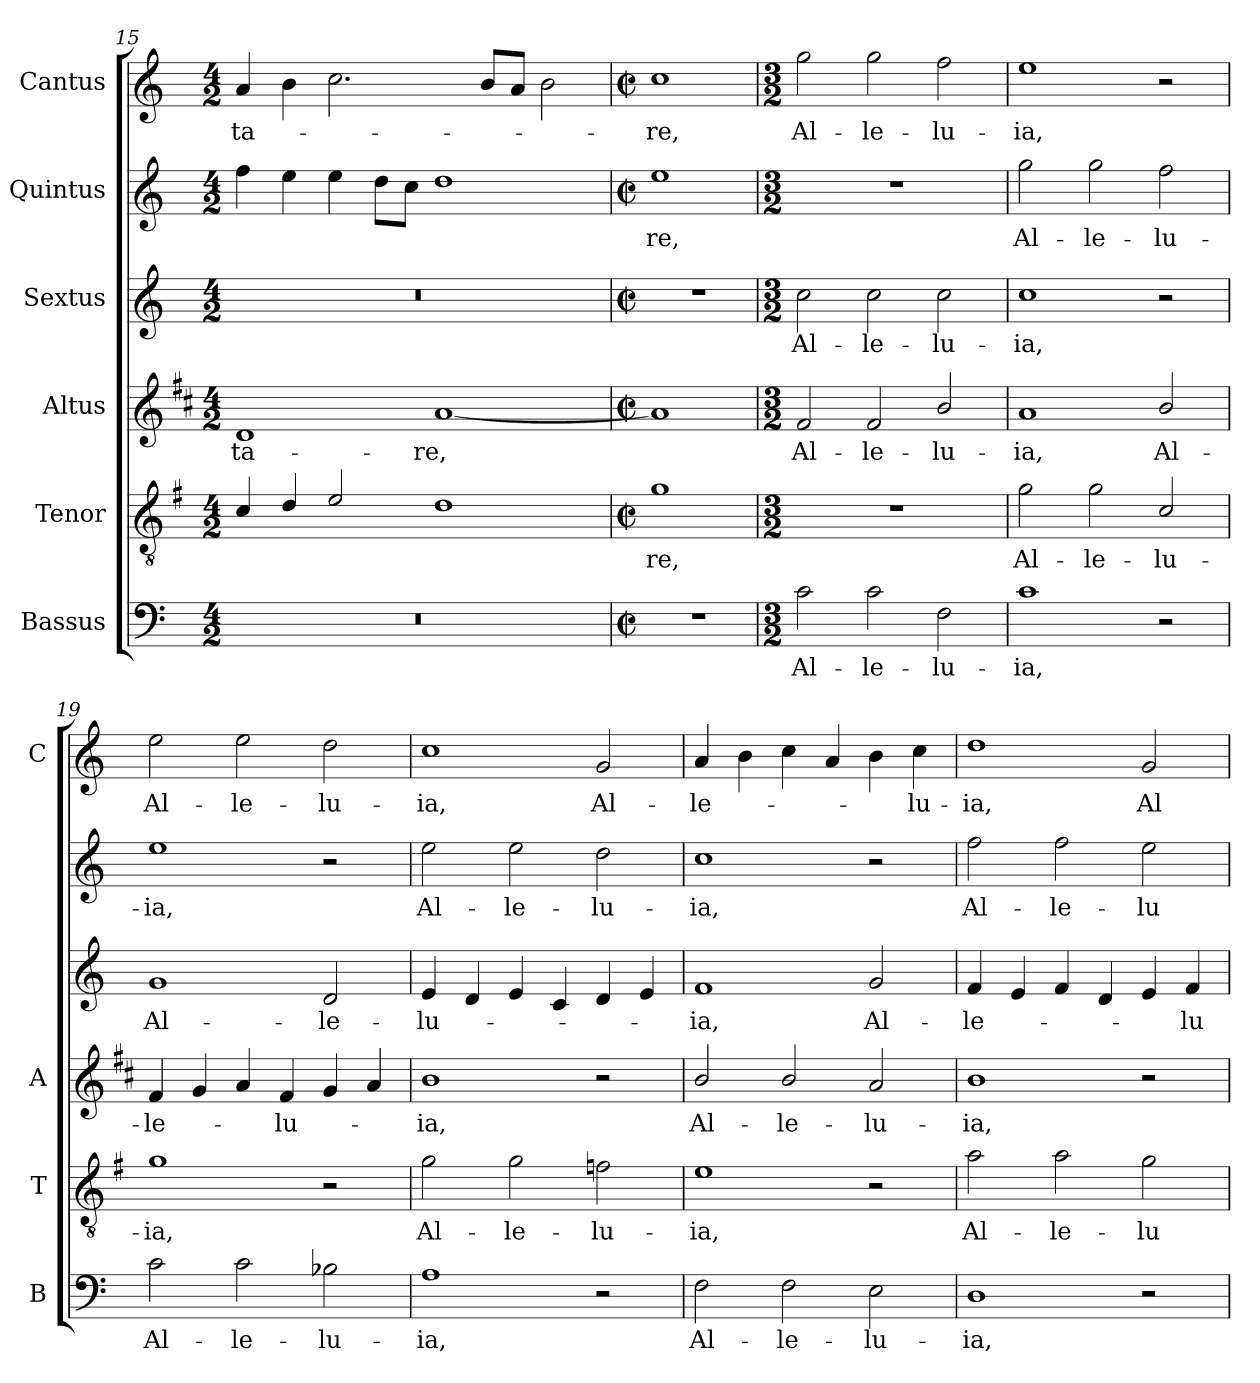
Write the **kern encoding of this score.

**kern	**text	**kern	**text	**kern	**text	**kern	**text	**kern	**text	**kern	**text
*part6	*part6	*part5	*part5	*part4	*part4	*part3	*part3	*part2	*part2	*part1	*part1
*staff6	*staff6	*staff5	*staff5	*staff4	*staff4	*staff3	*staff3	*staff2	*staff2	*staff1	*staff1
*I"Bassus	*	*I"Tenor	*	*I"Altus	*	*I"Sextus	*	*I"Quintus	*	*I"Cantus	*
*I'B	*	*I'T	*	*I'A	*	*	*	*	*	*I'C	*
*clefF4	*	*clefGv2	*	*clefG2	*	*clefG2	*	*clefG2	*	*clefG2	*
*	*	*ITrd4c7	*	*ITrd1c2	*	*	*	*	*	*	*
*k[]	*	*k[]	*	*k[]	*	*k[]	*	*k[]	*	*k[]	*
*C:	*	*C:	*	*C:	*	*C:	*	*C:	*	*C:	*
*M4/2	*	*M4/2	*	*M4/2	*	*M4/2	*	*M4/2	*	*M4/2	*
=15	=15	=15	=15	=15	=15	=15	=15	=15	=15	=15	=15
!	!	!	!	!	!LO:LY:b	!	!	!	!	!	!LO:LY:b
0r	.	4F/	.	1c	-ta-	0r	.	4ff\	.	4a/	-ta-
.	.	4G/	.	.	.	.	.	4ee\	.	4b\	.
.	.	2A/	.	.	.	.	.	4ee\	.	2.cc\	.
.	.	.	.	.	.	.	.	8dd\L	.	.	.
.	.	.	.	.	.	.	.	8cc\J	.	.	.
!	!	!	!	!	!LO:LY:b	!	!	!	!	!	!
.	.	1G	.	[1g	-re,	.	.	1dd	.	.	.
.	.	.	.	.	.	.	.	.	.	8b/L	.
.	.	.	.	.	.	.	.	.	.	8a/J	.
.	.	.	.	.	.	.	.	.	.	2b\	.
!!LO:LB:g=z
=16	=16	=16	=16	=16	=16	=16	=16	=16	=16	=16	=16
*M2/2	*	*M2/2	*	*M2/2	*	*M2/2	*	*M2/2	*	*M2/2	*
*met(c|)	*	*met(c|)	*	*met(c|)	*	*met(c|)	*	*met(c|)	*	*met(c|)	*
!	!	!	!LO:LY:b	!	!	!	!	!	!LO:LY:b	!	!LO:LY:b
1r	.	1c	-re,	1g]	.	1r	.	1ee	-re,	1cc	-re,
=17	=17	=17	=17	=17	=17	=17	=17	=17	=17	=17	=17
*M3/2	*	*M3/2	*	*M3/2	*	*M3/2	*	*M3/2	*	*M3/2	*
!	!LO:LY:b	!	!	!	!LO:LY:b	!	!LO:LY:b	!	!	!	!LO:LY:b
2c\	Al-	1.r	.	2e/	Al-	2cc\	Al-	1.r	.	2gg\	Al-
!	!LO:LY:b	!	!	!	!LO:LY:b	!	!LO:LY:b	!	!	!	!LO:LY:b
2c\	-le-	.	.	2e/	-le-	2cc\	-le-	.	.	2gg\	-le-
!	!LO:LY:b	!	!	!	!LO:LY:b	!	!LO:LY:b	!	!	!	!LO:LY:b
2F\	-lu-	.	.	2a/	-lu-	2cc\	-lu-	.	.	2ff\	-lu-
=18	=18	=18	=18	=18	=18	=18	=18	=18	=18	=18	=18
!	!LO:LY:b	!	!LO:LY:b	!	!LO:LY:b	!	!LO:LY:b	!	!LO:LY:b	!	!LO:LY:b
1c	-ia,	2c\	Al-	1g	-ia,	1cc	-ia,	2gg\	Al-	1ee	-ia,
!	!	!	!LO:LY:b	!	!	!	!	!	!LO:LY:b	!	!
.	.	2c\	-le-	.	.	.	.	2gg\	-le-	.	.
!	!	!	!LO:LY:b	!	!LO:LY:b	!	!	!	!LO:LY:b	!	!
2r	.	2F/	-lu-	2a/	Al-	2r	.	2ff\	-lu-	2r	.
=19	=19	=19	=19	=19	=19	=19	=19	=19	=19	=19	=19
!	!LO:LY:b	!	!LO:LY:b	!	!LO:LY:b	!	!LO:LY:b	!	!LO:LY:b	!	!LO:LY:b
2c\	Al-	1c	-ia,	4e/	-le-	1g	Al-	1ee	-ia,	2ee\	Al-
.	.	.	.	4f/	.	.	.	.	.	.	.
!	!LO:LY:b	!	!	!	!	!	!	!	!	!	!LO:LY:b
2c\	-le-	.	.	4g/	.	.	.	.	.	2ee\	-le-
!	!	!	!	!	!LO:LY:b	!	!	!	!	!	!
.	.	.	.	4e/	-lu-	.	.	.	.	.	.
!	!LO:LY:b	!	!	!	!	!	!LO:LY:b	!	!	!	!LO:LY:b
2B-X\	-lu-	2r	.	4f/	.	2d/	-le-	2r	.	2dd\	-lu-
.	.	.	.	4g/	.	.	.	.	.	.	.
=20	=20	=20	=20	=20	=20	=20	=20	=20	=20	=20	=20
!	!LO:LY:b	!	!LO:LY:b	!	!LO:LY:b	!	!LO:LY:b	!	!LO:LY:b	!	!LO:LY:b
1A	-ia,	2c\	Al-	1a	-ia,	4e/	-lu-	2ee\	Al-	1cc	-ia,
.	.	.	.	.	.	4d/	.	.	.	.	.
!	!	!	!LO:LY:b	!	!	!	!	!	!LO:LY:b	!	!
.	.	2c\	-le-	.	.	4e/	.	2ee\	-le-	.	.
.	.	.	.	.	.	4c/	.	.	.	.	.
!	!	!	!LO:LY:b	!	!	!	!	!	!LO:LY:b	!	!LO:LY:b
2r	.	2B-X\	-lu-	2r	.	4d/	.	2dd\	-lu-	2g/	Al-
.	.	.	.	.	.	4e/	.	.	.	.	.
=21	=21	=21	=21	=21	=21	=21	=21	=21	=21	=21	=21
!	!LO:LY:b	!	!LO:LY:b	!	!LO:LY:b	!	!LO:LY:b	!	!LO:LY:b	!	!LO:LY:b
2F\	Al-	1A	-ia,	2a/	Al-	1f	-ia,	1cc	-ia,	4a/	-le-
.	.	.	.	.	.	.	.	.	.	4b\	.
!	!LO:LY:b	!	!	!	!LO:LY:b	!	!	!	!	!	!
2F\	-le-	.	.	2a/	-le-	.	.	.	.	4cc\	.
.	.	.	.	.	.	.	.	.	.	4a/	.
!	!LO:LY:b	!	!	!	!LO:LY:b	!	!LO:LY:b	!	!	!	!
2E\	-lu-	2r	.	2g/	-lu-	2g/	Al-	2r	.	4b\	.
!	!	!	!	!	!	!	!	!	!	!	!LO:LY:b
.	.	.	.	.	.	.	.	.	.	4cc\	-lu-
=22	=22	=22	=22	=22	=22	=22	=22	=22	=22	=22	=22
!	!LO:LY:b	!	!LO:LY:b	!	!LO:LY:b	!	!LO:LY:b	!	!LO:LY:b	!	!LO:LY:b
1D	-ia,	2d\	Al-	1a	-ia,	4f/	-le-	2ff\	Al-	1dd	-ia,
.	.	.	.	.	.	4e/	.	.	.	.	.
!	!	!	!LO:LY:b	!	!	!	!	!	!LO:LY:b	!	!
.	.	2d\	-le-	.	.	4f/	.	2ff\	-le-	.	.
.	.	.	.	.	.	4d/	.	.	.	.	.
!	!	!	!LO:LY:b	!	!	!	!	!	!LO:LY:b	!	!LO:LY:b
2r	.	2c\	-lu-	2r	.	4e/	.	2ee\	-lu-	2g/	Al-
!	!	!	!	!	!	!	!LO:LY:b	!	!	!	!
.	.	.	.	.	.	4f/	-lu-	.	.	.	.
=	=	=	=	=	=	=	=	=	=	=	=
*-	*-	*-	*-	*-	*-	*-	*-	*-	*-	*-	*-
